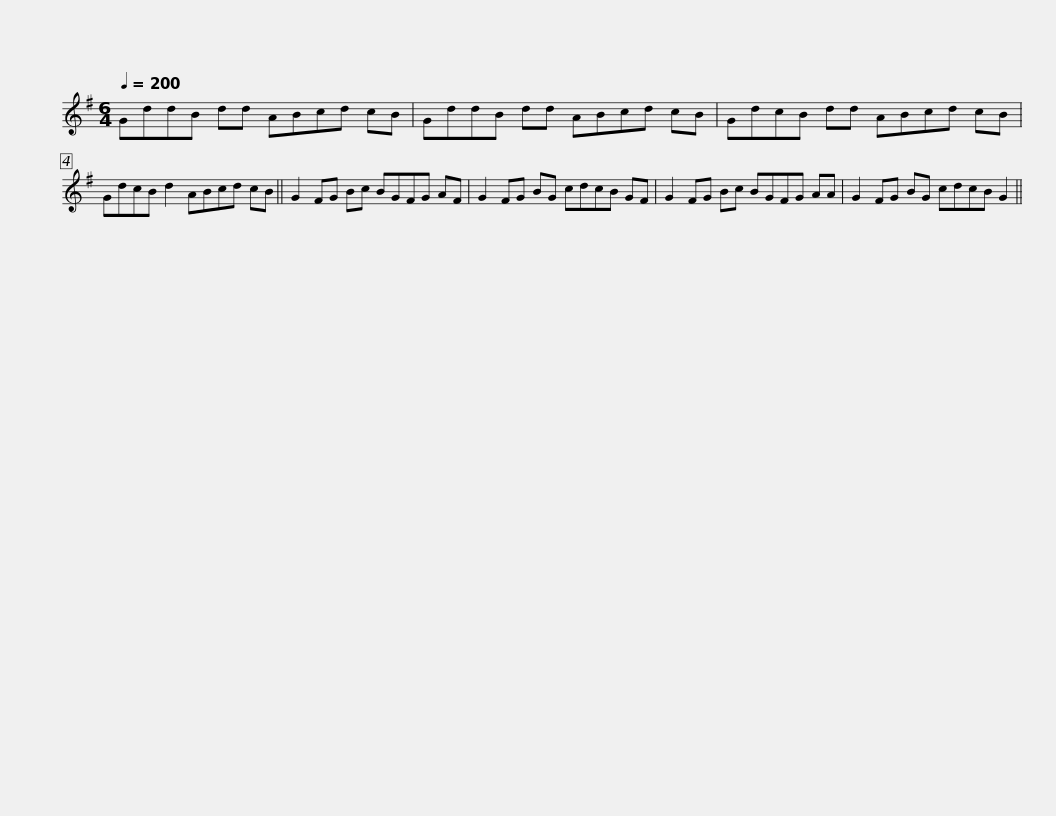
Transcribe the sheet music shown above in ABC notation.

X:1
L:1/8
Q:1/4=200
M:6/4
I:linebreak $
K:G
V:1 treble
V:1
 GddB dd ABcd cB | GddB dd ABcd cB | GdcB dd ABcd cB |$ GdcB d2 ABcd cB || G2 FG Bc BGFG AF | %5
 G2 FG BG cdcB GF | G2 FG Bc BGFG AA |$ G2 FG BG cdcB G2 || %8
